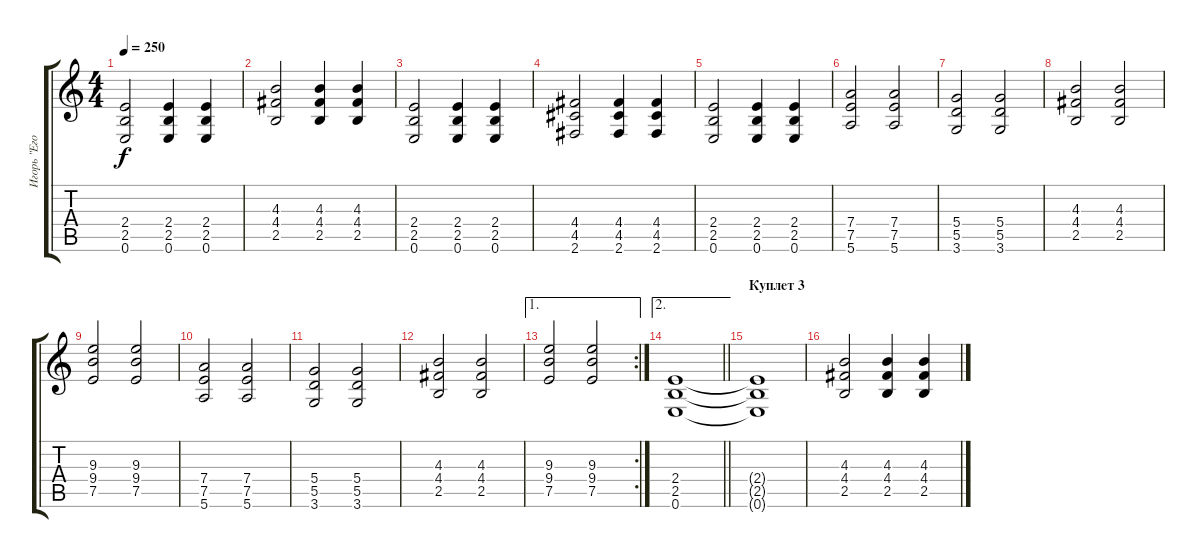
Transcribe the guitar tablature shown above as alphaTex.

\track ("Игорь \"Егор\" Летов" "Игорь \"Его") {instrument distortionguitar}
\staff {score tabs}
\tuning (E4 B3 G3 D3 A2 E2) {hide}
\ts (4 4)
\tempo 250
\clef g2
\ks c
(2.4 2.5 0.6).2{dy f} (2.4 2.5 0.6).4 (2.4 2.5 0.6).4 |
(4.3 4.4 2.5).2 (4.3 4.4 2.5).4 (4.3 4.4 2.5).4 |
(2.4 2.5 0.6).2 (2.4 2.5 0.6).4 (2.4 2.5 0.6).4 |
(4.4 4.5 2.6).2 (4.4 4.5 2.6).4 (4.4 4.5 2.6).4 |
(2.4 2.5 0.6).2 (2.4 2.5 0.6).4 (2.4 2.5 0.6).4 |
(7.4 7.5 5.6).2 (7.4 7.5 5.6).2 |
(5.4 5.5 3.6).2 (5.4 5.5 3.6).2 |
(4.3 4.4 2.5).2 (4.3 4.4 2.5).2 |
(9.3 9.4 7.5).2 (9.3 9.4 7.5).2 |
(7.4 7.5 5.6).2 (7.4 7.5 5.6).2 |
(5.4 5.5 3.6).2 (5.4 5.5 3.6).2 |
(4.3 4.4 2.5).2 (4.3 4.4 2.5).2 |
\ae 1
\rc 2
(9.3 9.4 7.5).2 (9.3 9.4 7.5).2 |
\ae 2
\barLineRight lightlight
(2.4 2.5 0.6).1 |
\section ("" "Куплет 3")
(2.4{t} 2.5{t} 0.6{t}).1 |
(4.3 4.4 2.5).2 (4.3 4.4 2.5).4 (4.3 4.4 2.5).4
